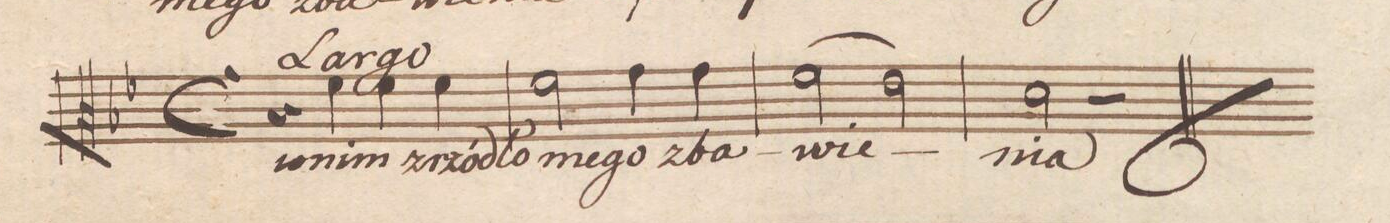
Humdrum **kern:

**kern	**text	**dynam
*I"Alto.	*	*
*clefC3	*	*
*k[b-e-]	*	*
*met(c)	*	*
*M4/4	*	*
4r	.	.
4f\	wnim	.
4f\	zrzód-	.
4f\	-ło	.
=120	=120	=120
2f\	me-	.
4g\	-go	.
4g\	zba-	.
=121	=121	=121
(2f\	-wie-	.
2e-\)	.	.
=122	=122	=122
2d\	-nia	.
2r	.	.
==	==	==
*-	*-	*-
